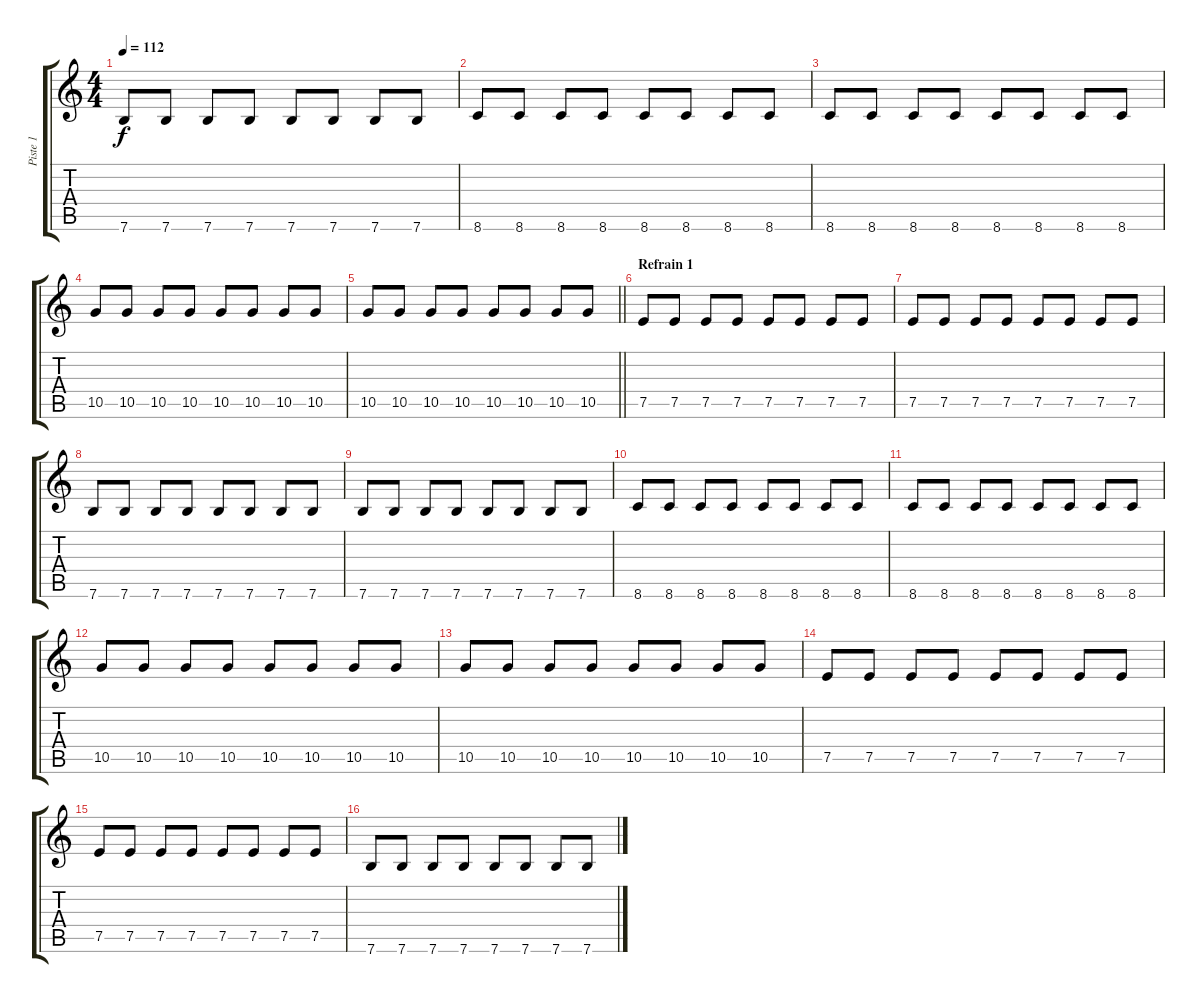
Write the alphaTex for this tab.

\track ("Piste 1" "Piste 1") {instrument acousticbass}
\staff {score tabs}
\tuning (E4 B3 G3 D3 A2 E2) {hide}
\ts (4 4)
\tempo 112
\clef g2
\ks c
7.6.8{dy f} 7.6.8 7.6.8 7.6.8 7.6.8 7.6.8 7.6.8 7.6.8 |
8.6.8 8.6.8 8.6.8 8.6.8 8.6.8 8.6.8 8.6.8 8.6.8 |
8.6.8 8.6.8 8.6.8 8.6.8 8.6.8 8.6.8 8.6.8 8.6.8 |
10.5.8 10.5.8 10.5.8 10.5.8 10.5.8 10.5.8 10.5.8 10.5.8 |
\barLineRight lightlight
10.5.8 10.5.8 10.5.8 10.5.8 10.5.8 10.5.8 10.5.8 10.5.8 |
\section ("" "Refrain 1")
7.5.8 7.5.8 7.5.8 7.5.8 7.5.8 7.5.8 7.5.8 7.5.8 |
7.5.8 7.5.8 7.5.8 7.5.8 7.5.8 7.5.8 7.5.8 7.5.8 |
7.6.8 7.6.8 7.6.8 7.6.8 7.6.8 7.6.8 7.6.8 7.6.8 |
7.6.8 7.6.8 7.6.8 7.6.8 7.6.8 7.6.8 7.6.8 7.6.8 |
8.6.8 8.6.8 8.6.8 8.6.8 8.6.8 8.6.8 8.6.8 8.6.8 |
8.6.8 8.6.8 8.6.8 8.6.8 8.6.8 8.6.8 8.6.8 8.6.8 |
10.5.8 10.5.8 10.5.8 10.5.8 10.5.8 10.5.8 10.5.8 10.5.8 |
10.5.8 10.5.8 10.5.8 10.5.8 10.5.8 10.5.8 10.5.8 10.5.8 |
7.5.8 7.5.8 7.5.8 7.5.8 7.5.8 7.5.8 7.5.8 7.5.8 |
7.5.8 7.5.8 7.5.8 7.5.8 7.5.8 7.5.8 7.5.8 7.5.8 |
7.6.8 7.6.8 7.6.8 7.6.8 7.6.8 7.6.8 7.6.8 7.6.8
